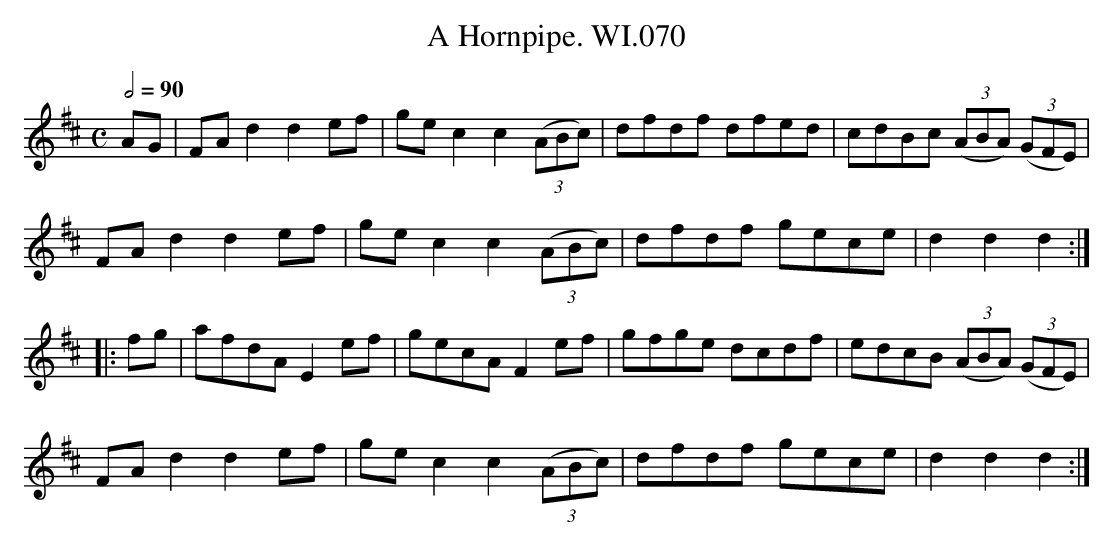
X:1
T:Hornpipe. WI.070, A
M:C
L:1/8
Q:1/2=90
K:D
AG|FAd2 d2ef|gec2 c2((3ABc)|dfdf dfed|cdBc ((3ABA) ((3GFE)|
FAd2 d2ef|gec2 c2((3ABc)|dfdf gece|d2d2d2:|
|:fg|afdA E2ef|gecA F2ef|gfge dcdf|edcB ((3ABA) ((3GFE)|
FAd2 d2ef|gec2 c2((3ABc)|dfdf gece|d2d2d2:|
